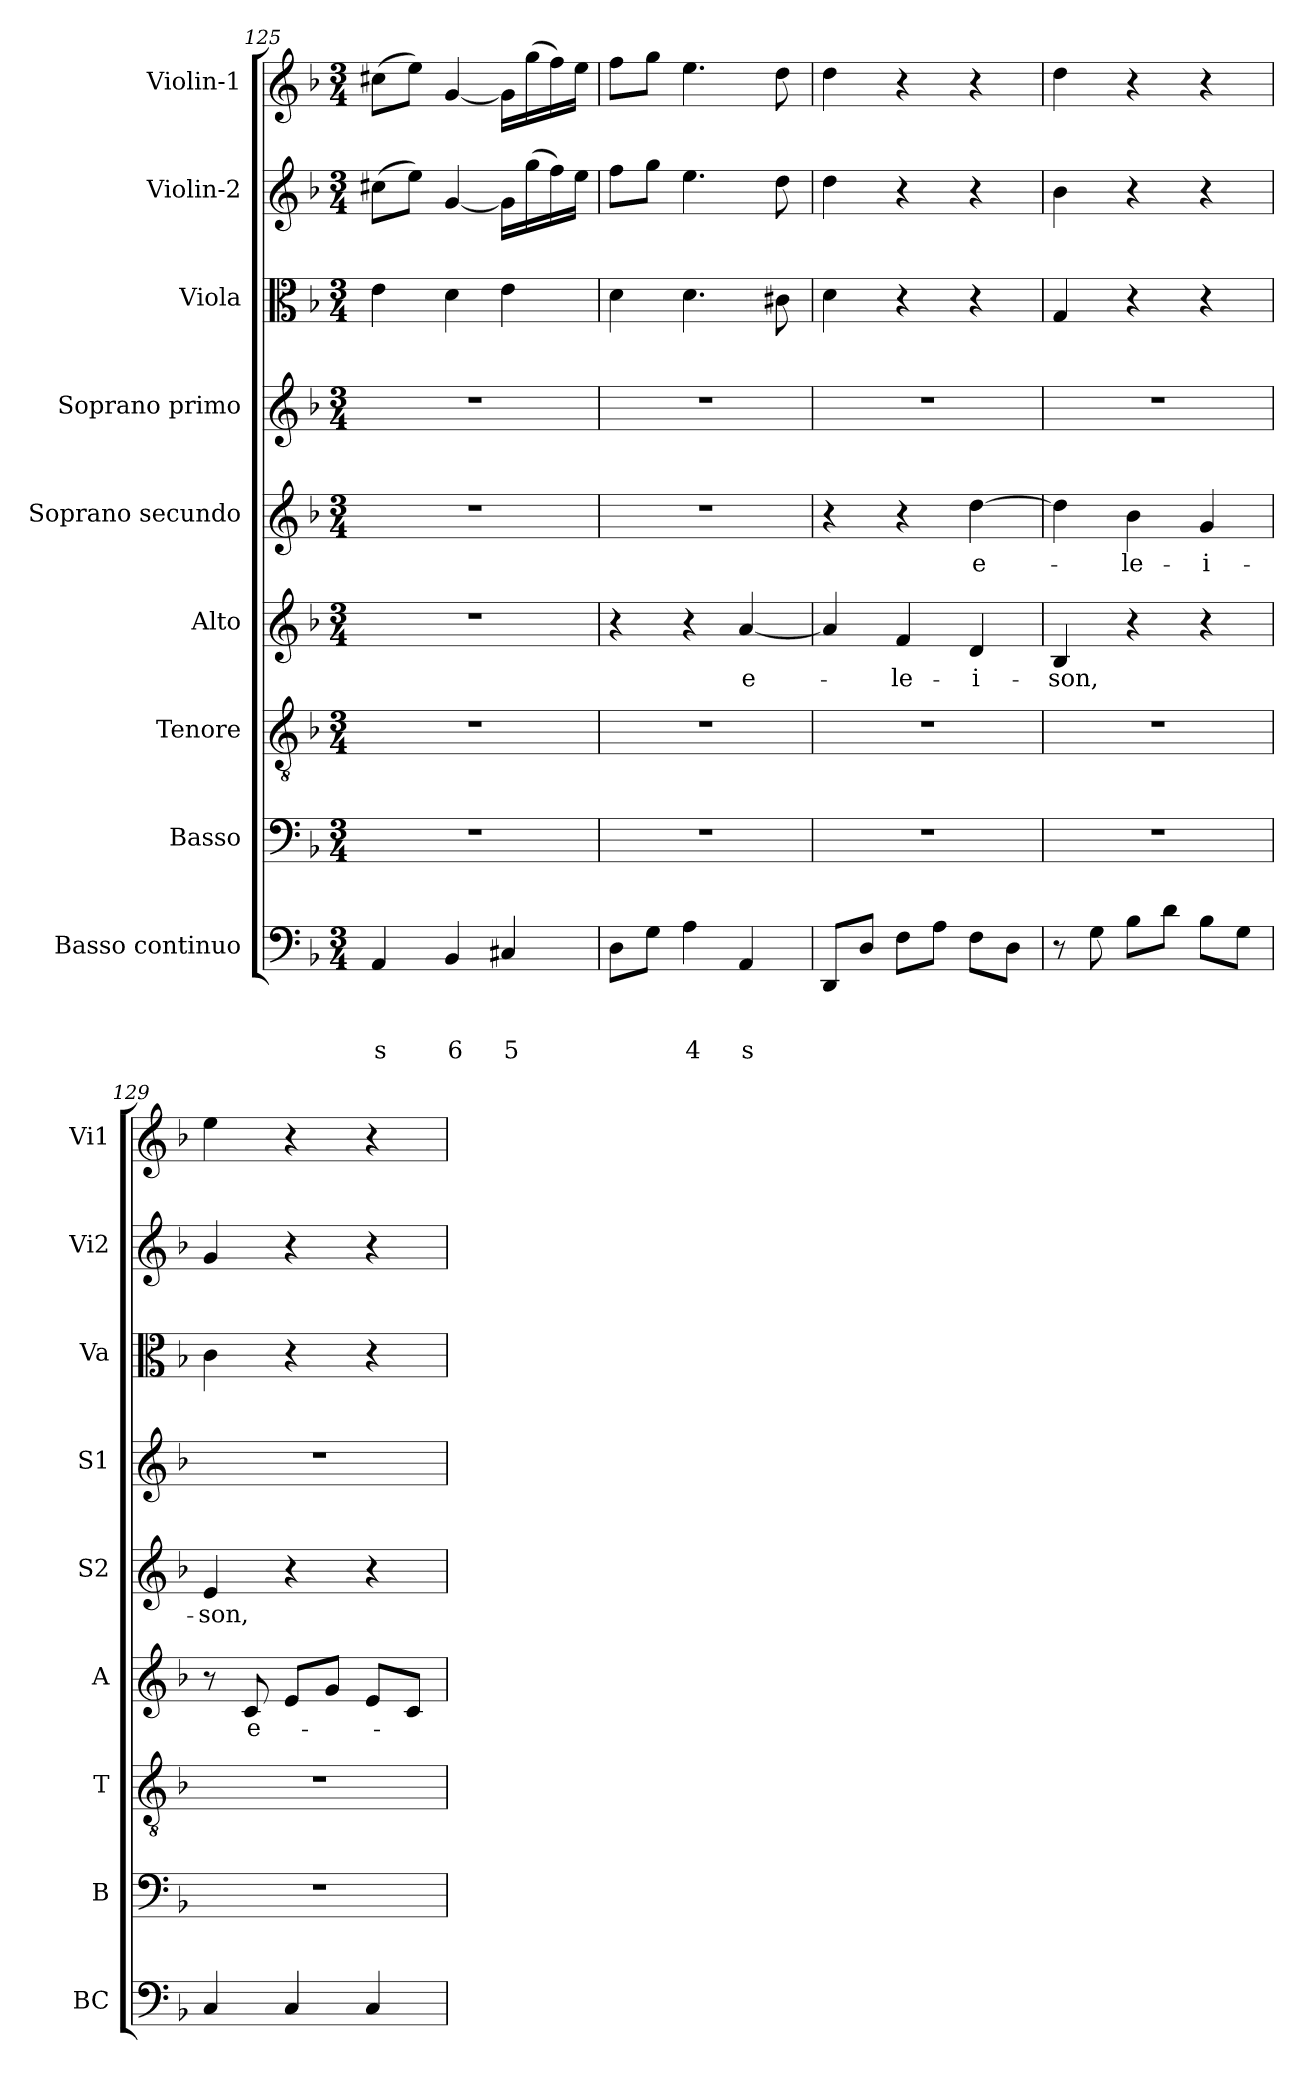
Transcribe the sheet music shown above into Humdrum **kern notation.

**kern	**text	**text	**text	**kern	**kern	**kern	**text	**kern	**text	**kern	**kern	**kern	**kern
*part9	*part9	*part9	*part9	*part8	*part7	*part6	*part6	*part5	*part5	*part4	*part3	*part2	*part1
*staff9	*staff9	*staff9	*staff9	*staff8	*staff7	*staff6	*staff6	*staff5	*staff5	*staff4	*staff3	*staff2	*staff1
*I"Basso continuo	*	*	*	*I"Basso	*I"Tenore	*I"Alto	*	*I"Soprano secundo	*	*I"Soprano primo	*I"Viola	*I"Violin-2	*I"Violin-1
*I'BC	*	*	*	*I'B	*I'T	*I'A	*	*I'S2	*	*I'S1	*I'Va	*I'Vi2	*I'Vi1
!!LO:LB:g=z
*clefF4	*	*	*	*clefF4	*clefGv2	*clefG2	*	*clefG2	*	*clefG2	*clefC3	*clefG2	*clefG2
*k[b-]	*	*	*	*k[b-]	*k[b-]	*k[b-]	*	*k[b-]	*	*k[b-]	*k[b-]	*k[b-]	*k[b-]
*F:	*	*	*	*F:	*F:	*F:	*	*F:	*	*F:	*F:	*F:	*F:
*M3/4	*	*	*	*M3/4	*M3/4	*M3/4	*	*M3/4	*	*M3/4	*M3/4	*M3/4	*M3/4
=125	=125	=125	=125	=125	=125	=125	=125	=125	=125	=125	=125	=125	=125
!	!	!	!LO:LY:b	!	!	!	!	!	!	!	!	!	!
4AA/	.	.	s	2.r	2.r	2.r	.	2.r	.	2.r	4e\	(>8cc#X\L	(>8cc#X\L
.	.	.	.	.	.	.	.	.	.	.	.	8ee\J)	8ee\J)
!	!	!	!LO:LY:b	!	!	!	!	!	!	!	!	!	!
4BB-/	.	.	6	.	.	.	.	.	.	.	4d\	[4g/	[4g/
!	!	!	!LO:LY:b	!	!	!	!	!	!	!	!	!	!
4C#X/	.	.	5	.	.	.	.	.	.	.	4e\	16g\LL]	16g\LL]
.	.	.	.	.	.	.	.	.	.	.	.	(>16gg\	(>16gg\
.	.	.	.	.	.	.	.	.	.	.	.	16ff\)	16ff\)
.	.	.	.	.	.	.	.	.	.	.	.	16ee\JJ	16ee\JJ
=126	=126	=126	=126	=126	=126	=126	=126	=126	=126	=126	=126	=126	=126
8D\L	.	.	.	2.r	2.r	4r	.	2.r	.	2.r	4d\	8ff\L	8ff\L
8G\J	.	.	.	.	.	.	.	.	.	.	.	8gg\J	8gg\J
!	!	!	!LO:LY:b	!	!	!	!	!	!	!	!	!	!
4A\	.	.	4	.	.	4r	.	.	.	.	4.d\	4.ee\	4.ee\
!	!	!	!LO:LY:b	!	!	!	!LO:LY:b	!	!	!	!	!	!
4AA/	.	.	s	.	.	[4a/	e-	.	.	.	.	.	.
.	.	.	.	.	.	.	.	.	.	.	8c#X\	8dd\	8dd\
=127	=127	=127	=127	=127	=127	=127	=127	=127	=127	=127	=127	=127	=127
8DD/L	.	.	.	2.r	2.r	4a/]	.	4r	.	2.r	4d\	4dd\	4dd\
8D/J	.	.	.	.	.	.	.	.	.	.	.	.	.
!	!	!	!	!	!	!	!LO:LY:b	!	!	!	!	!	!
8F\L	.	.	.	.	.	4f/	-le-	4r	.	.	4r	4r	4r
8A\J	.	.	.	.	.	.	.	.	.	.	.	.	.
!	!	!	!	!	!	!	!LO:LY:b	!	!LO:LY:b	!	!	!	!
8F\L	.	.	.	.	.	4d/	-i-	[4dd\	e-	.	4r	4r	4r
8D\J	.	.	.	.	.	.	.	.	.	.	.	.	.
=128	=128	=128	=128	=128	=128	=128	=128	=128	=128	=128	=128	=128	=128
!	!	!	!	!	!	!	!LO:LY:b	!	!	!	!	!	!
8r	.	.	.	2.r	2.r	4B-/	-son,	4dd\]	.	2.r	4G/	4b-\	4dd\
8G\	.	.	.	.	.	.	.	.	.	.	.	.	.
!	!	!	!	!	!	!	!	!	!LO:LY:b	!	!	!	!
8B-\L	.	.	.	.	.	4r	.	4b-\	-le-	.	4r	4r	4r
8d\J	.	.	.	.	.	.	.	.	.	.	.	.	.
!	!	!	!	!	!	!	!	!	!LO:LY:b	!	!	!	!
8B-\L	.	.	.	.	.	4r	.	4g/	-i-	.	4r	4r	4r
8G\J	.	.	.	.	.	.	.	.	.	.	.	.	.
=129	=129	=129	=129	=129	=129	=129	=129	=129	=129	=129	=129	=129	=129
!	!	!	!	!	!	!	!	!	!LO:LY:b	!	!	!	!
4C/	.	.	.	2.r	2.r	8r	.	4e/	-son,	2.r	4c\	4g/	4ee\
!	!	!	!	!	!	!	!LO:LY:b	!	!	!	!	!	!
.	.	.	.	.	.	8c/	e-	.	.	.	.	.	.
4C/	.	.	.	.	.	8e/L	.	4r	.	.	4r	4r	4r
.	.	.	.	.	.	8g/J	.	.	.	.	.	.	.
4C/	.	.	.	.	.	8e/L	.	4r	.	.	4r	4r	4r
.	.	.	.	.	.	8c/J	.	.	.	.	.	.	.
=	=	=	=	=	=	=	=	=	=	=	=	=	=
*-	*-	*-	*-	*-	*-	*-	*-	*-	*-	*-	*-	*-	*-
